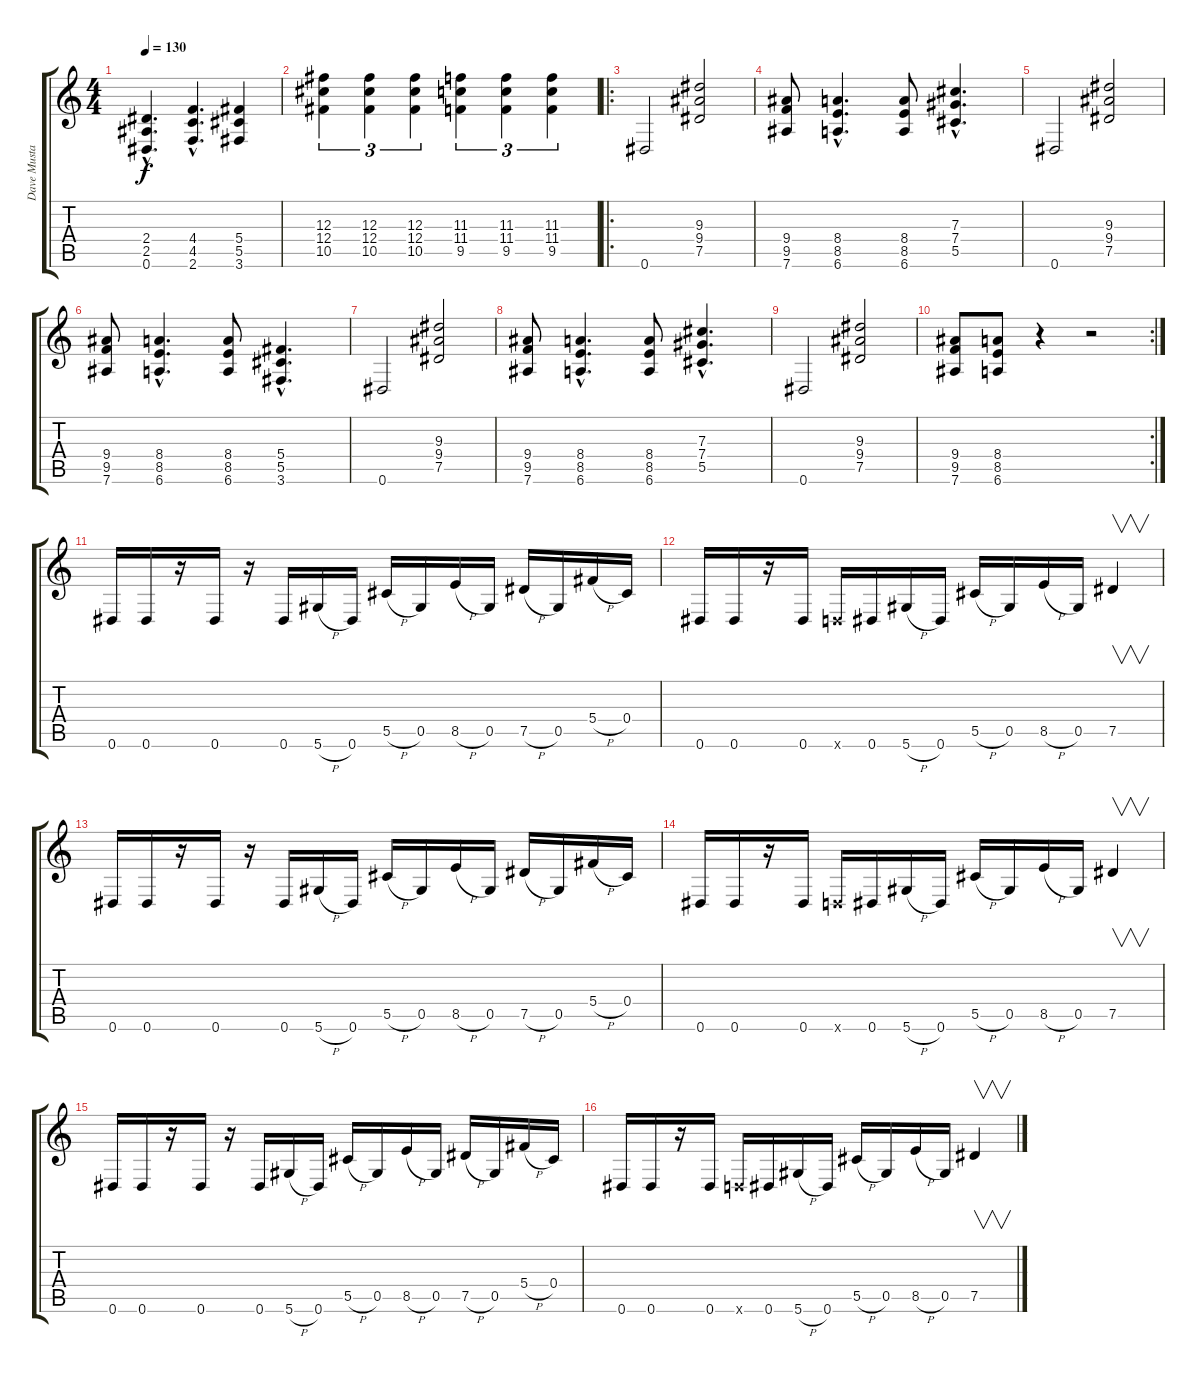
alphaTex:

\track ("Dave Mustaine" "Dave Musta") {instrument distortionguitar}
\staff {score tabs}
\tuning (Eb4 Bb3 Gb3 Db3 Ab2 Eb2) {hide}
\ts (4 4)
\tempo 130
\clef g2
\ks c
(2.4{hac} 2.5{hac} 0.6{hac}).4{d dy f} (4.4{hac} 4.5{hac} 2.6{hac}).4{d} (5.4 5.5 3.6).4 |
(12.3 12.4 10.5).4{tu (3 2)} (12.3 12.4 10.5).4{tu (3 2)} (12.3 12.4 10.5).4{tu (3 2)} (11.3 11.4 9.5).4{tu (3 2)} (11.3 11.4 9.5).4{tu (3 2)} (11.3 11.4 9.5).4{tu (3 2)} |
\ro
0.6.2 (9.3 9.4 7.5).2 |
(9.4 9.5 7.6).8 (8.4{hac} 8.5{hac} 6.6{hac}).4{d} (8.4 8.5 6.6).8 (7.3{hac} 7.4{hac} 5.5{hac}).4{d} |
0.6.2 (9.3 9.4 7.5).2 |
(9.4 9.5 7.6).8 (8.4{hac} 8.5{hac} 6.6{hac}).4{d} (8.4 8.5 6.6).8 (5.4{hac} 5.5{hac} 3.6{hac}).4{d} |
0.6.2 (9.3 9.4 7.5).2 |
(9.4 9.5 7.6).8 (8.4{hac} 8.5{hac} 6.6{hac}).4{d} (8.4 8.5 6.6).8 (7.3{hac} 7.4{hac} 5.5{hac}).4{d} |
0.6.2 (9.3 9.4 7.5).2 |
\rc 2
(9.4 9.5 7.6).8 (8.4 8.5 6.6).8 r.4 r.2 |
0.6.16 0.6.16 r.16 0.6.16 r.16 0.6.16 5.6{h}.16 0.6.16 5.5{h}.16 0.5.16 8.5{h}.16 0.5.16 7.5{h}.16 0.5.16 5.4{h}.16 0.4.16 |
0.6.16 0.6.16 r.16 0.6.16 -1.6{x}.16 0.6.16 5.6{h}.16 0.6.16 5.5{h}.16 0.5.16 8.5{h}.16 0.5.16 7.5.4{v} |
0.6.16 0.6.16 r.16 0.6.16 r.16 0.6.16 5.6{h}.16 0.6.16 5.5{h}.16 0.5.16 8.5{h}.16 0.5.16 7.5{h}.16 0.5.16 5.4{h}.16 0.4.16 |
0.6.16 0.6.16 r.16 0.6.16 -1.6{x}.16 0.6.16 5.6{h}.16 0.6.16 5.5{h}.16 0.5.16 8.5{h}.16 0.5.16 7.5.4{v} |
0.6.16 0.6.16 r.16 0.6.16 r.16 0.6.16 5.6{h}.16 0.6.16 5.5{h}.16 0.5.16 8.5{h}.16 0.5.16 7.5{h}.16 0.5.16 5.4{h}.16 0.4.16 |
0.6.16 0.6.16 r.16 0.6.16 -1.6{x}.16 0.6.16 5.6{h}.16 0.6.16 5.5{h}.16 0.5.16 8.5{h}.16 0.5.16 7.5.4{v}
